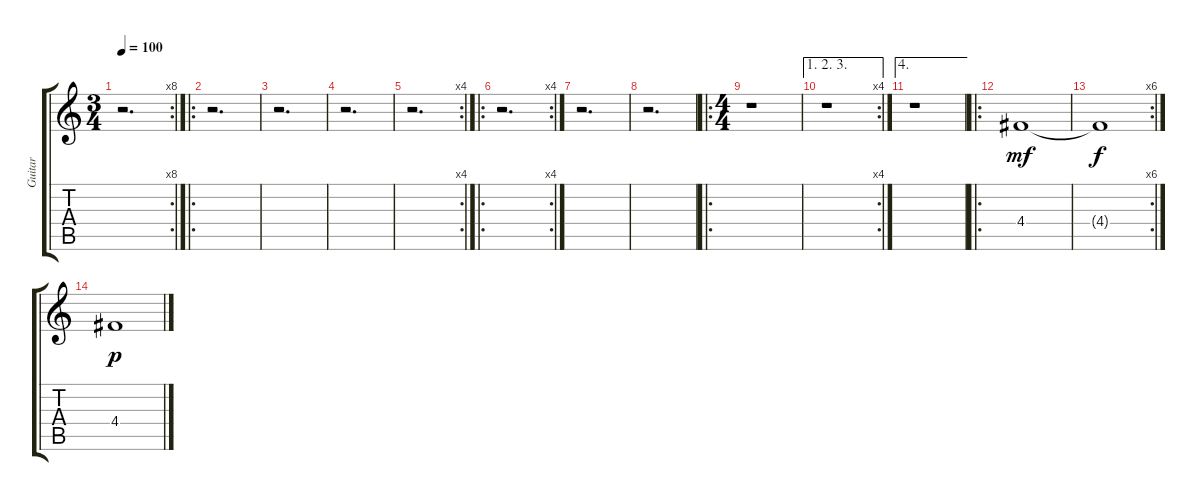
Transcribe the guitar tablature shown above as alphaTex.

\track ("Guitar" "Guitar") {instrument overdrivenguitar}
\staff {score tabs}
\tuning (E4 B3 G3 D3 A2 E2) {hide}
\rc 8
\ts (3 4)
\tempo 100
\clef g2
\ks c
r.2{d dy f} |
\ro
r.2{d} |
r.2{d} |
r.2{d} |
\rc 4
r.2{d} |
\ro
\rc 4
r.2{d} |
r.2{d} |
r.2{d} |
\ro
\ts (4 4)
r.1 |
\ae (1 2 3)
\rc 4
r.1 |
\ae 4
r.1 |
\ro
4.4.1{dy mf} |
\rc 6
4.4{t}.1{dy f} |
4.4.1{dy p}
